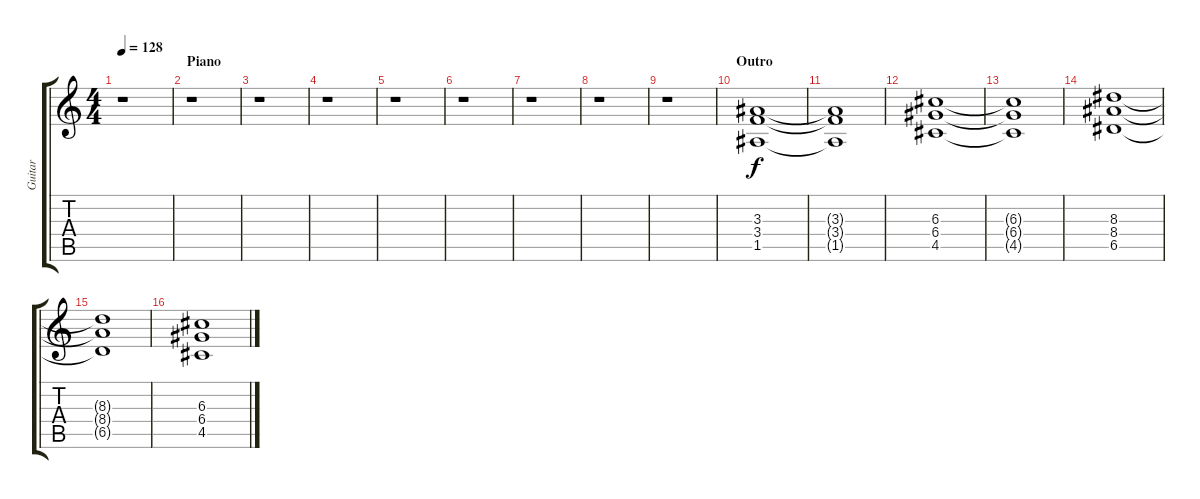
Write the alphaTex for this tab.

\track ("Guitar" "Guitar") {instrument distortionguitar}
\staff {score tabs}
\tuning (E4 B3 G3 D3 A2 E2) {hide}
\ts (4 4)
\tempo 128
\clef g2
\ks c
r.1{dy f} |
\section ("" "Piano")
r.1 |
r.1 |
r.1 |
r.1 |
r.1 |
r.1 |
r.1 |
r.1 |
\section ("" "Outro")
(3.3 3.4 1.5).1 |
(3.3{t} 3.4{t} 1.5{t}).1 |
(6.3 6.4 4.5).1 |
(6.3{t} 6.4{t} 4.5{t}).1 |
(8.3 8.4 6.5).1 |
(8.3{t} 8.4{t} 6.5{t}).1 |
(6.3 6.4 4.5).1
